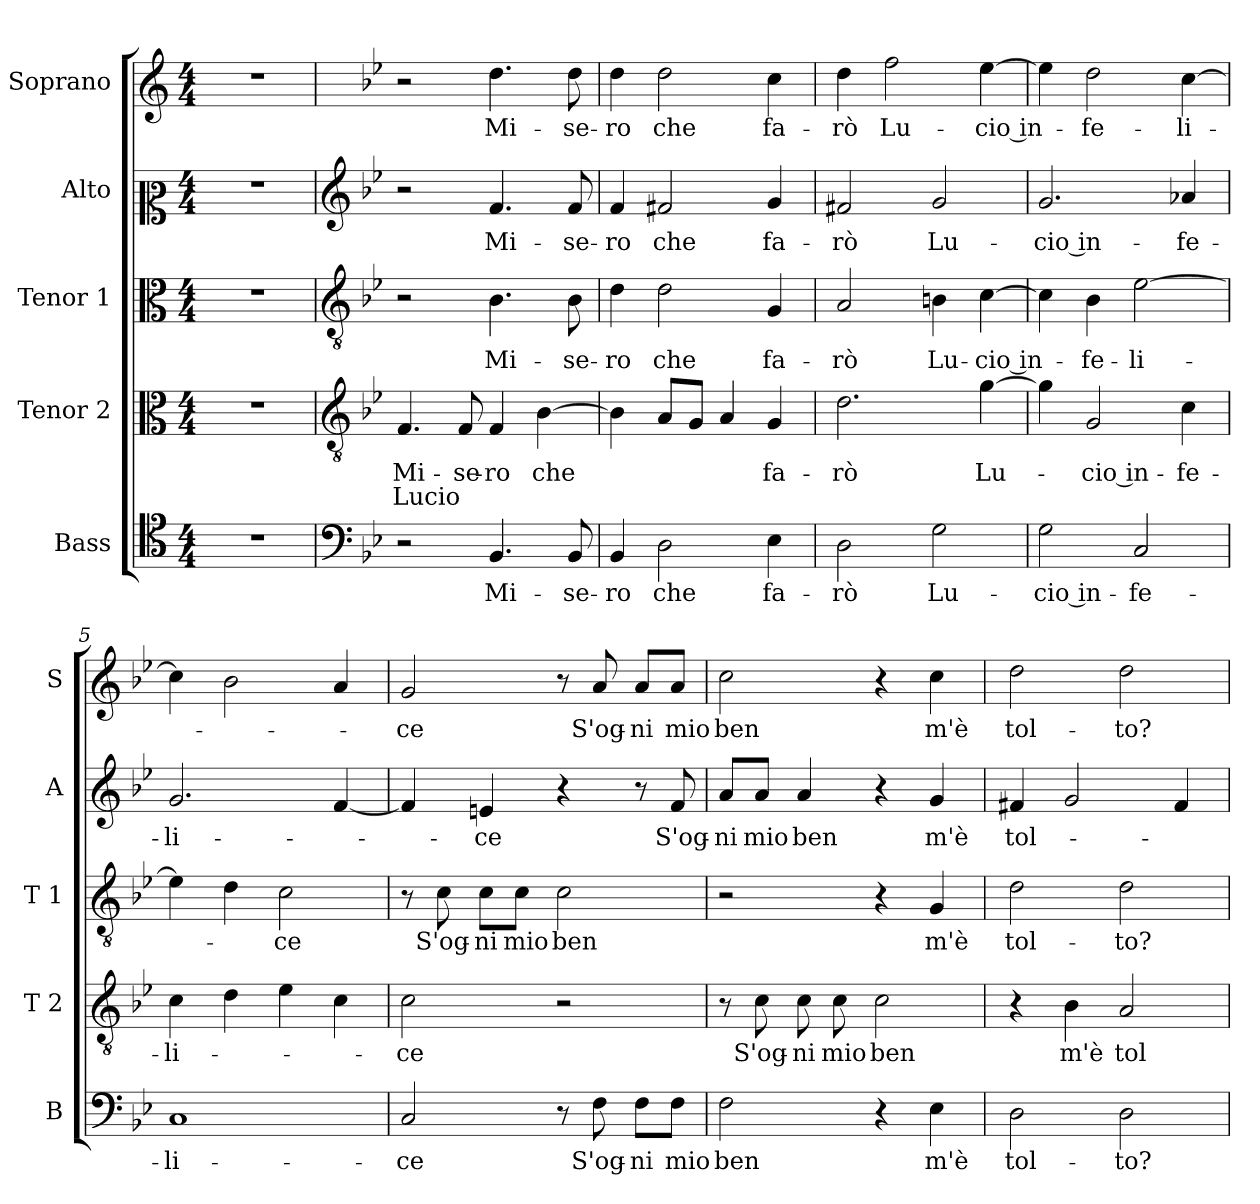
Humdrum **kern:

**kern	**text	**kern	**text	**text	**kern	**text	**kern	**text	**kern	**text
*part5	*part5	*part4	*part4	*part4	*part3	*part3	*part2	*part2	*part1	*part1
*staff5	*staff5	*staff4	*staff4	*staff4	*staff3	*staff3	*staff2	*staff2	*staff1	*staff1
*I"Bass	*	*I"Tenor 2	*	*	*I"Tenor 1	*	*I"Alto	*	*I"Soprano	*
*I'B	*	*I'T 2	*	*	*I'T 1	*	*I'A	*	*I'S	*
*clefC4	*	*clefC3	*	*	*clefC3	*	*clefC2	*	*clefG2	*
*k[]	*	*k[]	*	*	*k[]	*	*k[]	*	*k[]	*
*C:	*	*C:	*	*	*C:	*	*C:	*	*C:	*
*M4/4	*	*M4/4	*	*	*M4/4	*	*M4/4	*	*M4/4	*
=	=	=	=	=	=	=	=	=	=	=
1r	.	1r	.	.	1r	.	1r	.	1r	.
=1	=1	=1	=1	=1	=1	=1	=1	=1	=1	=1
*clefF4	*	*clefGv2	*	*	*clefGv2	*	*clefG2	*	*	*
*k[b-e-]	*	*k[b-e-]	*	*	*k[b-e-]	*	*k[b-e-]	*	*k[b-e-]	*
*B-:	*	*B-:	*	*	*B-:	*	*B-:	*	*B-:	*
!	!	!	!LO:LY:b	!LO:LY:a	!	!	!	!	!	!
2r	.	4.F/	Mi-	Lucio	2r	.	2r	.	2r	.
!	!	!	!LO:LY:b	!	!	!	!	!	!	!
.	.	8F/	-se-	.	.	.	.	.	.	.
!	!LO:LY:b	!	!LO:LY:b	!	!	!LO:LY:b	!	!LO:LY:b	!	!LO:LY:b
4.BB-/	Mi-	4F/	-ro	.	4.B-\	Mi-	4.f/	Mi-	4.dd\	Mi-
!	!	!	!LO:LY:b	!	!	!	!	!	!	!
.	.	[4B-\	che	.	.	.	.	.	.	.
!	!LO:LY:b	!	!	!	!	!LO:LY:b	!	!LO:LY:b	!	!LO:LY:b
8BB-/	-se-	.	.	.	8B-\	-se-	8f/	-se-	8dd\	-se-
=2	=2	=2	=2	=2	=2	=2	=2	=2	=2	=2
!	!LO:LY:b	!	!	!	!	!LO:LY:b	!	!LO:LY:b	!	!LO:LY:b
4BB-/	-ro	4B-\]	.	.	4d\	-ro	4f/	-ro	4dd\	-ro
!	!LO:LY:b	!	!	!	!	!LO:LY:b	!	!LO:LY:b	!	!LO:LY:b
2D\	che	8A/L	.	.	2d\	che	2f#X/	che	2dd\	che
.	.	8G/J	.	.	.	.	.	.	.	.
.	.	4A/	.	.	.	.	.	.	.	.
!	!LO:LY:b	!	!LO:LY:b	!	!	!LO:LY:b	!	!LO:LY:b	!	!LO:LY:b
4E-\	fa-	4G/	fa-	.	4G/	fa-	4g/	fa-	4cc\	fa-
=3	=3	=3	=3	=3	=3	=3	=3	=3	=3	=3
!	!LO:LY:b	!	!LO:LY:b	!	!	!LO:LY:b	!	!LO:LY:b	!	!LO:LY:b
2D\	-rò	2.d\	-rò	.	2A/	-rò	2f#X/	-rò	4dd\	-rò
!	!	!	!	!	!	!	!	!	!	!LO:LY:b
.	.	.	.	.	.	.	.	.	2ff\	Lu-
!	!LO:LY:b	!	!	!	!	!LO:LY:b	!	!LO:LY:b	!	!
2G\	Lu-	.	.	.	4Bn\	Lu-	2g/	Lu-	.	.
!	!	!	!LO:LY:b	!	!	!LO:LY:b	!	!	!	!LO:LY:b
.	.	[4g\	Lu-	.	[4c\	-cio in-	.	.	[4ee-\	-cio in-
=4	=4	=4	=4	=4	=4	=4	=4	=4	=4	=4
!	!LO:LY:b	!	!	!	!	!	!	!LO:LY:b	!	!
2G\	-cio in-	4g\]	.	.	4c\]	.	2.g/	-cio in-	4ee-\]	.
!	!	!	!LO:LY:b	!	!	!LO:LY:b	!	!	!	!LO:LY:b
.	.	2G/	-cio in-	.	4B-\	-fe-	.	.	2dd\	-fe-
!	!LO:LY:b	!	!	!	!	!LO:LY:b	!	!	!	!
2C/	-fe-	.	.	.	[2e-\	-li-	.	.	.	.
!	!	!	!LO:LY:b	!	!	!	!	!LO:LY:b	!	!LO:LY:b
.	.	4c\	-fe-	.	.	.	4a-X/	-fe-	[4cc\	-li-
=5	=5	=5	=5	=5	=5	=5	=5	=5	=5	=5
!	!LO:LY:b	!	!LO:LY:b	!	!	!	!	!LO:LY:b	!	!
1C	-li-	4c\	-li-	.	4e-\]	.	2.g/	-li-	4cc\]	.
.	.	4d\	.	.	4d\	.	.	.	2b-\	.
!	!	!	!	!	!	!LO:LY:b	!	!	!	!
.	.	4e-\	.	.	2c\	-ce	.	.	.	.
.	.	4c\	.	.	.	.	[4f/	.	4a/	.
!!LO:LB:g=z
=6	=6	=6	=6	=6	=6	=6	=6	=6	=6	=6
!	!LO:LY:b	!	!LO:LY:b	!	!	!	!	!	!	!LO:LY:b
2C/	-ce	2c\	-ce	.	8r	.	4f/]	.	2g/	-ce
!	!	!	!	!	!	!LO:LY:b	!	!	!	!
.	.	.	.	.	8c\	S'og-	.	.	.	.
!	!	!	!	!	!	!LO:LY:b	!	!LO:LY:b	!	!
.	.	.	.	.	8c\L	-ni	4en/	-ce	.	.
!	!	!	!	!	!	!LO:LY:b	!	!	!	!
.	.	.	.	.	8c\J	mio	.	.	.	.
!	!	!	!	!	!	!LO:LY:b	!	!	!	!
8r	.	2r	.	.	2c\	ben	4r	.	8r	.
!	!LO:LY:b	!	!	!	!	!	!	!	!	!LO:LY:b
8F\	S'og-	.	.	.	.	.	.	.	8a/	S'og-
!	!LO:LY:b	!	!	!	!	!	!	!	!	!LO:LY:b
8F\L	-ni	.	.	.	.	.	8r	.	8a/L	-ni
!	!LO:LY:b	!	!	!	!	!	!	!LO:LY:b	!	!LO:LY:b
8F\J	mio	.	.	.	.	.	8f/	S'og-	8a/J	mio
=7	=7	=7	=7	=7	=7	=7	=7	=7	=7	=7
!	!LO:LY:b	!	!	!	!	!	!	!LO:LY:b	!	!LO:LY:b
2F\	ben	8r	.	.	2r	.	8a/L	-ni	2cc\	ben
!	!	!	!LO:LY:b	!	!	!	!	!LO:LY:b	!	!
.	.	8c\	S'og-	.	.	.	8a/J	mio	.	.
!	!	!	!LO:LY:b	!	!	!	!	!LO:LY:b	!	!
.	.	8c\	-ni	.	.	.	4a/	ben	.	.
!	!	!	!LO:LY:b	!	!	!	!	!	!	!
.	.	8c\	mio	.	.	.	.	.	.	.
!	!	!	!LO:LY:b	!	!	!	!	!	!	!
4r	.	2c\	ben	.	4r	.	4r	.	4r	.
!	!LO:LY:b	!	!	!	!	!LO:LY:b	!	!LO:LY:b	!	!LO:LY:b
4E-\	m'è	.	.	.	4G/	m'è	4g/	m'è	4cc\	m'è
=8	=8	=8	=8	=8	=8	=8	=8	=8	=8	=8
!	!LO:LY:b	!	!	!	!	!LO:LY:b	!	!LO:LY:b	!	!LO:LY:b
2D\	tol-	4r	.	.	2d\	tol-	4f#X/	tol-	2dd\	tol-
!	!	!	!LO:LY:b	!	!	!	!	!	!	!
.	.	4B-\	m'è	.	.	.	2g/	.	.	.
!	!LO:LY:b	!	!LO:LY:b	!	!	!LO:LY:b	!	!	!	!LO:LY:b
2D\	-to?	2A/	tol-	.	2d\	-to?	.	.	2dd\	-to?
.	.	.	.	.	.	.	4f#/	.	.	.
=	=	=	=	=	=	=	=	=	=	=
*-	*-	*-	*-	*-	*-	*-	*-	*-	*-	*-
